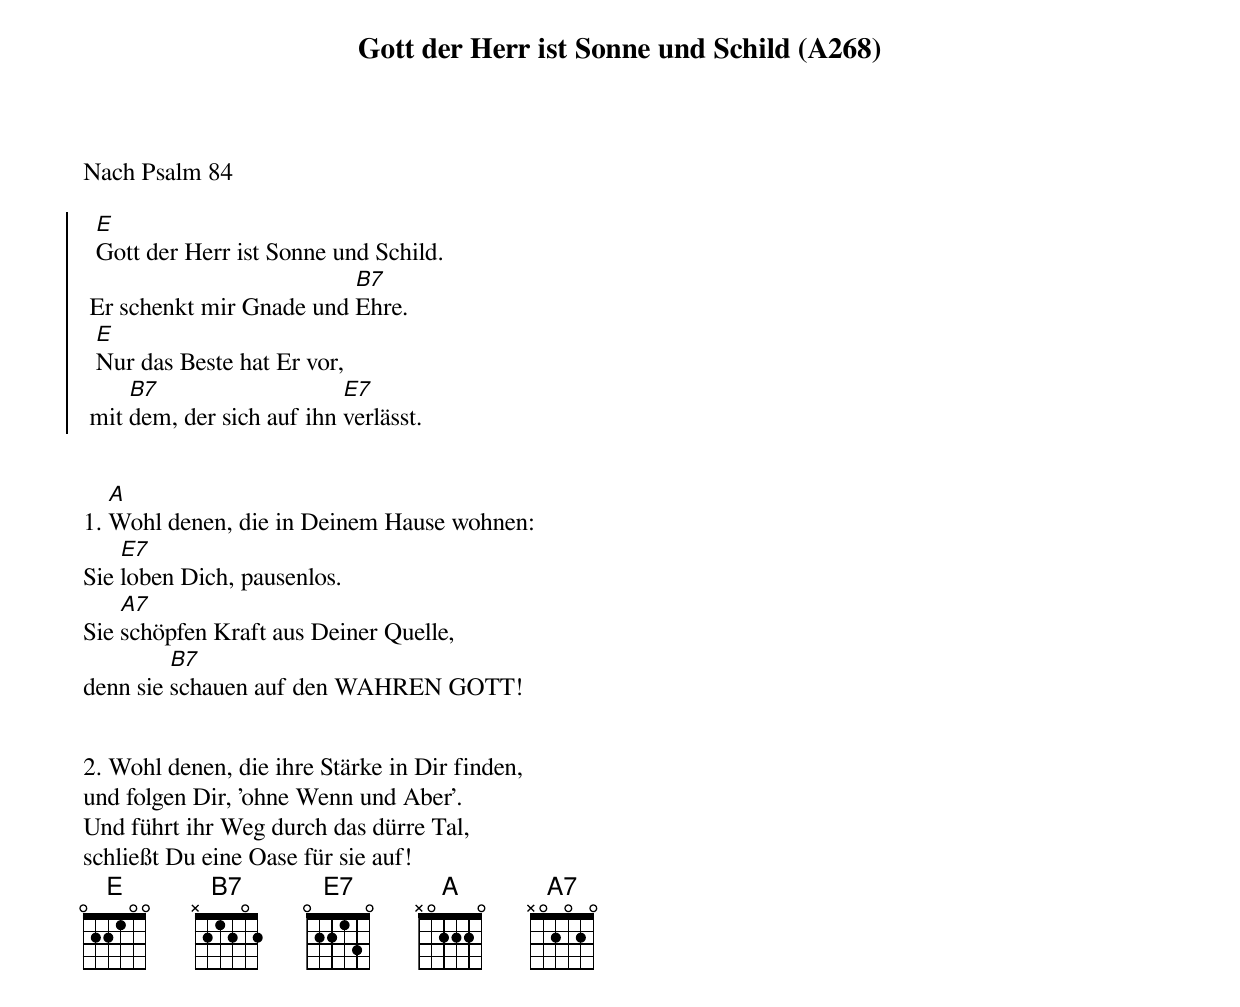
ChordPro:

{title: Gott der Herr ist Sonne und Schild (A268)}
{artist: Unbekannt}

Nach Psalm 84

{soc}
  [E]Gott der Herr ist Sonne und Schild.
 Er schenkt mir Gnade und [B7]Ehre.
  [E]Nur das Beste hat Er vor,
 mit [B7]dem, der sich auf ihn [E7]verlässt.
 {eoc}


1. [A]Wohl denen, die in Deinem Hause wohnen:
Sie [E7]loben Dich, pausenlos.
Sie [A7]schöpfen Kraft aus Deiner Quelle,
denn sie [B7]schauen auf den WAHREN GOTT!


2. Wohl denen, die ihre Stärke in Dir finden,
und folgen Dir, 'ohne Wenn und Aber'.
Und führt ihr Weg durch das dürre Tal,
schließt Du eine Oase für sie auf!
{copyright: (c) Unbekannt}
